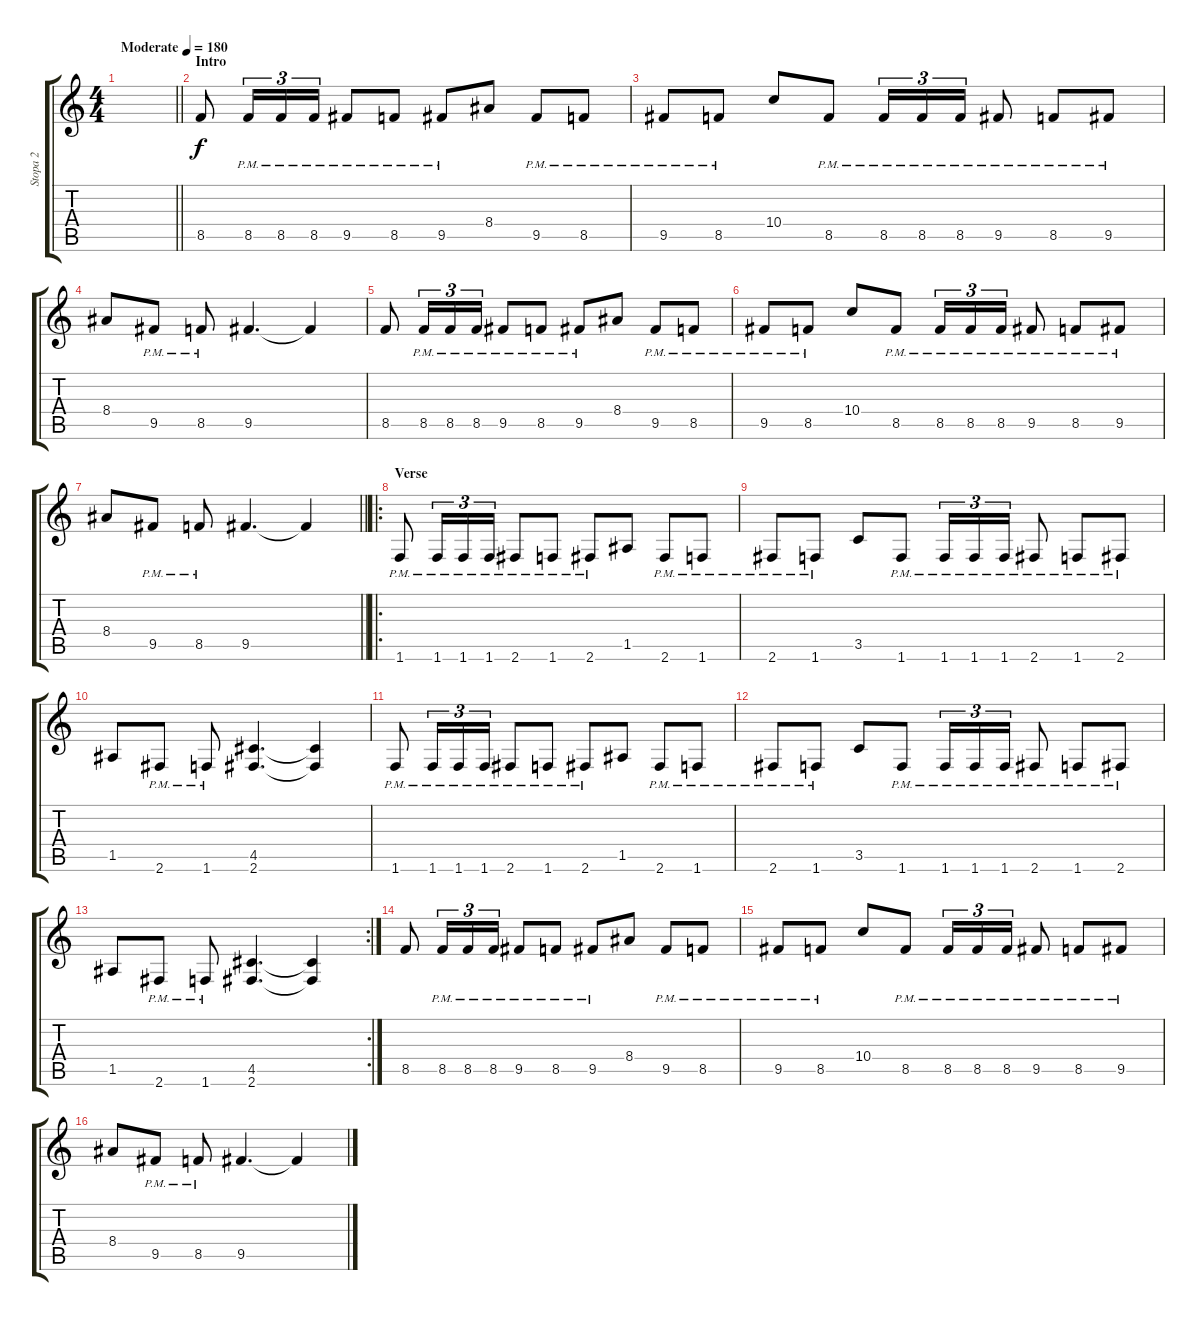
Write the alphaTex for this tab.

\track ("Stopa 2" "Stopa 2") {instrument overdrivenguitar}
\staff {score tabs}
\tuning (E4 B3 G3 D3 A2 E2) {hide}
\ts (4 4)
\tempo (180 "Moderate")
\clef g2
\barLineRight lightlight
\ks c
|
\section ("" "Intro")
8.5.8 8.5{pm}.16{tu (3 2)} 8.5{pm}.16{tu (3 2)} 8.5{pm}.16{tu (3 2)} 9.5{pm}.8 8.5{pm}.8 9.5{pm}.8 8.4.8 9.5{pm}.8 8.5{pm}.8 |
9.5{pm}.8 8.5{pm}.8 10.4.8 8.5{pm}.8 8.5{pm}.16{tu (3 2)} 8.5{pm}.16{tu (3 2)} 8.5{pm}.16{tu (3 2)} 9.5{pm}.8 8.5{pm}.8 9.5{pm}.8 |
8.4.8 9.5{pm}.8 8.5{pm}.8 9.5.4{d} 9.5{t}.4 |
8.5.8 8.5{pm}.16{tu (3 2)} 8.5{pm}.16{tu (3 2)} 8.5{pm}.16{tu (3 2)} 9.5{pm}.8 8.5{pm}.8 9.5{pm}.8 8.4.8 9.5{pm}.8 8.5{pm}.8 |
9.5{pm}.8 8.5{pm}.8 10.4.8 8.5{pm}.8 8.5{pm}.16{tu (3 2)} 8.5{pm}.16{tu (3 2)} 8.5{pm}.16{tu (3 2)} 9.5{pm}.8 8.5{pm}.8 9.5{pm}.8 |
\barLineRight lightlight
8.4.8 9.5{pm}.8 8.5{pm}.8 9.5.4{d} 9.5{t}.4 |
\ro
\section ("" "Verse")
1.6{pm}.8 1.6{pm}.16{tu (3 2)} 1.6{pm}.16{tu (3 2)} 1.6{pm}.16{tu (3 2)} 2.6{pm}.8 1.6{pm}.8 2.6{pm}.8 1.5.8 2.6{pm}.8 1.6{pm}.8 |
2.6{pm}.8 1.6{pm}.8 3.5.8 1.6{pm}.8 1.6{pm}.16{tu (3 2)} 1.6{pm}.16{tu (3 2)} 1.6{pm}.16{tu (3 2)} 2.6{pm}.8 1.6{pm}.8 2.6{pm}.8 |
1.5.8 2.6{pm}.8 1.6{pm}.8 (4.5 2.6).4{d} (4.5{t} 2.6{t}).4 |
1.6{pm}.8 1.6{pm}.16{tu (3 2)} 1.6{pm}.16{tu (3 2)} 1.6{pm}.16{tu (3 2)} 2.6{pm}.8 1.6{pm}.8 2.6{pm}.8 1.5.8 2.6{pm}.8 1.6{pm}.8 |
2.6{pm}.8 1.6{pm}.8 3.5.8 1.6{pm}.8 1.6{pm}.16{tu (3 2)} 1.6{pm}.16{tu (3 2)} 1.6{pm}.16{tu (3 2)} 2.6{pm}.8 1.6{pm}.8 2.6{pm}.8 |
\rc 2
1.5.8 2.6{pm}.8 1.6{pm}.8 (4.5 2.6).4{d} (4.5{t} 2.6{t}).4 |
8.5.8 8.5{pm}.16{tu (3 2)} 8.5{pm}.16{tu (3 2)} 8.5{pm}.16{tu (3 2)} 9.5{pm}.8 8.5{pm}.8 9.5{pm}.8 8.4.8 9.5{pm}.8 8.5{pm}.8 |
9.5{pm}.8 8.5{pm}.8 10.4.8 8.5{pm}.8 8.5{pm}.16{tu (3 2)} 8.5{pm}.16{tu (3 2)} 8.5{pm}.16{tu (3 2)} 9.5{pm}.8 8.5{pm}.8 9.5{pm}.8 |
8.4.8 9.5{pm}.8 8.5{pm}.8 9.5.4{d} 9.5{t}.4
